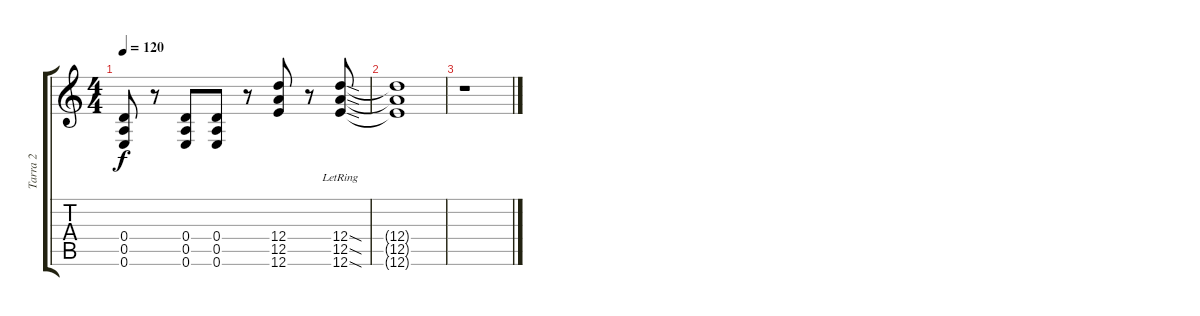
\track ("Tarra 2" "Tarra 2") {instrument distortionguitar}
\staff {score tabs}
\tuning (E4 B3 G3 D3 A2 E2) {hide}
\ts (4 4)
\tempo 120
\clef g2
\ks c
(0.4 0.5 0.6).8{dy f} r.8 (0.4 0.5 0.6).8 (0.4 0.5 0.6).8 r.8 (12.4 12.5 12.6).8 r.8 (12.4{sod lr} 12.5{sod} 12.6{sod}).8 |
(12.4{t} 12.5{t} 12.6{t}).1 |
r.1
